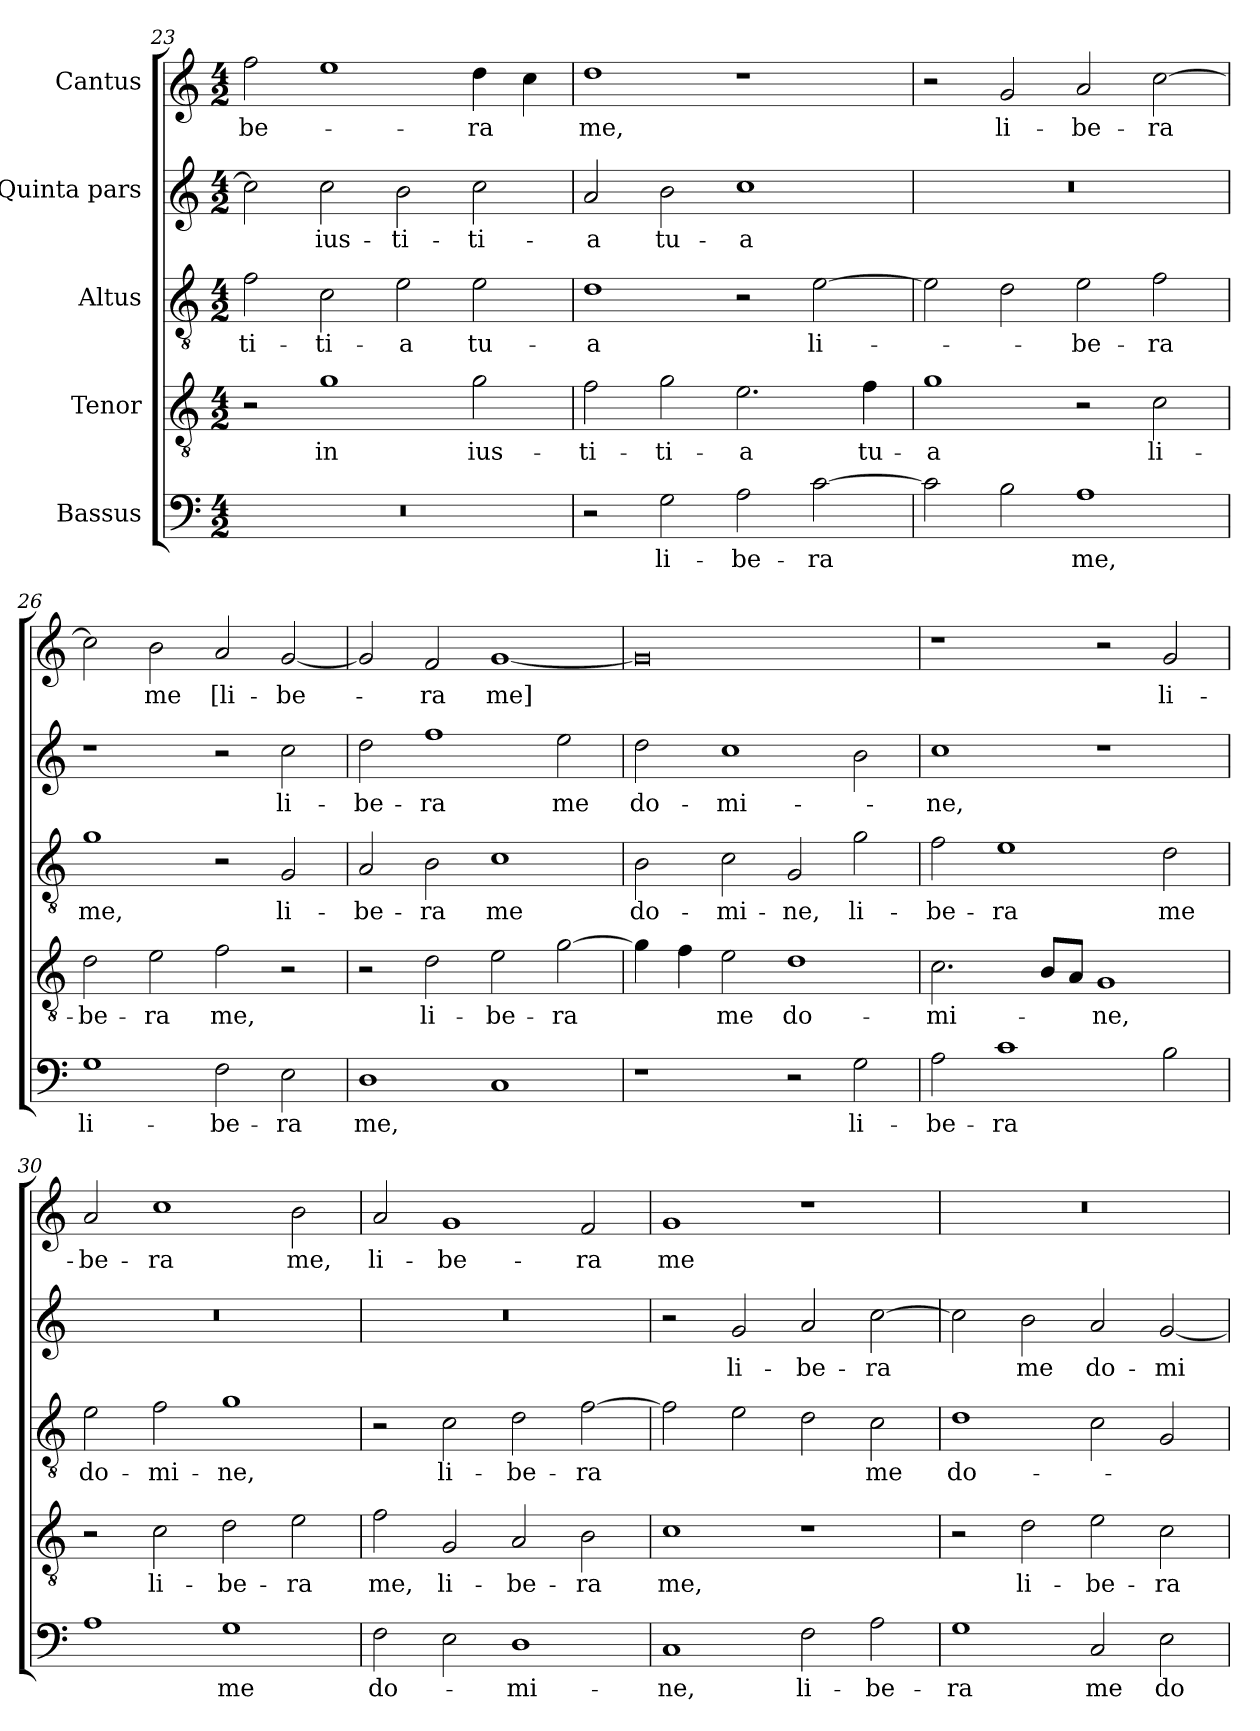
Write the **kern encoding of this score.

**kern	**text	**kern	**text	**kern	**text	**kern	**text	**kern	**text
*part5	*part5	*part4	*part4	*part3	*part3	*part2	*part2	*part1	*part1
*staff5	*staff5	*staff4	*staff4	*staff3	*staff3	*staff2	*staff2	*staff1	*staff1
*I"Bassus	*	*I"Tenor	*	*I"Altus	*	*I"Quinta pars	*	*I"Cantus	*
*clefF4	*	*clefGv2	*	*clefGv2	*	*clefG2	*	*clefG2	*
*k[]	*	*k[]	*	*k[]	*	*k[]	*	*k[]	*
*M4/2	*	*M4/2	*	*M4/2	*	*M4/2	*	*M4/2	*
=23	=23	=23	=23	=23	=23	=23	=23	=23	=23
0r	.	2r	.	2f\	-ti-	2cc\]	.	2ff\	-be-
.	.	1g\	in	2c\	-ti-	2cc\	ius-	1ee\	.
.	.	.	.	2e\	-a	2b\	-ti-	.	.
.	.	2g\	ius-	2e\	tu-	2cc\	-ti-	4dd\	-ra
.	.	.	.	.	.	.	.	4cc\	.
=24	=24	=24	=24	=24	=24	=24	=24	=24	=24
2r	.	2f\	-ti-	1d\	-a	2a/	-a	1dd\	me,
2G\	li-	2g\	-ti-	.	.	2b\	tu-	.	.
2A\	-be-	2.e\	-a	2r	.	1cc\	-a	1r	.
[2c\	-ra	.	.	[2e\	li-	.	.	.	.
.	.	4f\	tu-	.	.	.	.	.	.
=25	=25	=25	=25	=25	=25	=25	=25	=25	=25
2c\]	.	1g\	-a	2e\]	.	0r	.	2r	.
2B\	.	.	.	2d\	.	.	.	2g/	li-
1A\	me,	2r	.	2e\	-be-	.	.	2a/	-be-
.	.	2c\	li-	2f\	-ra	.	.	[2cc\	-ra
=26	=26	=26	=26	=26	=26	=26	=26	=26	=26
1G\	li-	2d\	-be-	1g\	me,	1r	.	2cc\]	.
.	.	2e\	-ra	.	.	.	.	2b\	me
2F\	-be-	2f\	me,	2r	.	2r	.	2a/	[li-
2E\	-ra	2r	.	2G/	li-	2cc\	li-	[2g/	-be-
=27	=27	=27	=27	=27	=27	=27	=27	=27	=27
1D\	me,	2r	.	2A/	-be-	2dd\	-be-	2g/]	.
.	.	2d\	li-	2B\	-ra	1ff\	-ra	2f/	-ra
1C/	.	2e\	-be-	1c\	me	.	.	[1g/	me]
.	.	[2g\	-ra	.	.	2ee\	me	.	.
=28	=28	=28	=28	=28	=28	=28	=28	=28	=28
1r	.	4g\]	.	2B\	do-	2dd\	do-	0g/]	.
.	.	4f\	.	.	.	.	.	.	.
.	.	2e\	me	2c\	-mi-	1cc\	-mi-	.	.
2r	.	1d\	do-	2G/	-ne,	.	.	.	.
2G\	li-	.	.	2g\	li-	2b\	.	.	.
=29	=29	=29	=29	=29	=29	=29	=29	=29	=29
2A\	-be-	2.c\	-mi-	2f\	-be-	1cc\	-ne,	1r	.
1c\	-ra	.	.	1e\	-ra	.	.	.	.
.	.	8B/L	.	.	.	.	.	.	.
.	.	8A/J	.	.	.	.	.	.	.
.	.	1G/	-ne,	.	.	1r	.	2r	.
2B\	.	.	.	2d\	me	.	.	2g/	li-
=30	=30	=30	=30	=30	=30	=30	=30	=30	=30
1A\	.	2r	.	2e\	do-	0r	.	2a/	-be-
.	.	2c\	li-	2f\	-mi-	.	.	1cc\	-ra
1G\	me	2d\	-be-	1g\	-ne,	.	.	.	.
.	.	2e\	-ra	.	.	.	.	2b\	me,
=31	=31	=31	=31	=31	=31	=31	=31	=31	=31
2F\	do-	2f\	me,	2r	.	0r	.	2a/	li-
2E\	.	2G/	li-	2c\	li-	.	.	1g/	-be-
1D\	-mi-	2A/	-be-	2d\	-be-	.	.	.	.
.	.	2B\	-ra	[2f\	-ra	.	.	2f/	-ra
=32	=32	=32	=32	=32	=32	=32	=32	=32	=32
1C/	-ne,	1c\	me,	2f\]	.	2r	.	1g/	me
.	.	.	.	2e\	.	2g/	li-	.	.
2F\	li-	1r	.	2d\	.	2a/	-be-	1r	.
2A\	-be-	.	.	2c\	me	[2cc\	-ra	.	.
=33	=33	=33	=33	=33	=33	=33	=33	=33	=33
1G\	-ra	2r	.	1d\	do-	2cc\]	.	0r	.
.	.	2d\	li-	.	.	2b\	me	.	.
2C/	me	2e\	-be-	2c\	.	2a/	do-	.	.
2E\	do-	2c\	-ra	2G/	.	[2g/	-mi-	.	.
=	=	=	=	=	=	=	=	=	=
*-	*-	*-	*-	*-	*-	*-	*-	*-	*-
